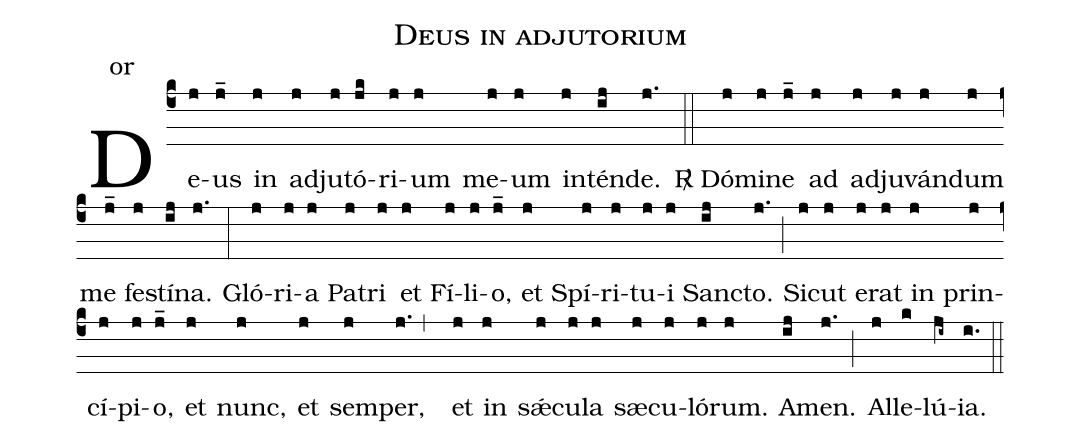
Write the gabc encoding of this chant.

name:Deus in adjutorium;
office-part:or;
%%
(c4) De(j)us(j_) in(j) ad(j)ju(j)tó(jk)ri(j)um(j) me(j)um(j) in(j)tén(ij)de.(j.) (::)
<sp>R/</sp> Dó(j)mi(j)ne(j_) ad(j) ad(j)ju(j)ván(j)dum(j) me(j_) fe(j)stí(ij)na.(j.) (:) Gló(j)ri(j)a(j) Pa(j)tri(j) et(j) Fí(j)li(j)o,(j_) et(j) Spí(j)ri(j)tu(j)i(j) Sanc(ij)to.(j.) (;) Sic(j)ut(j) e(j)rat(j) in(j) prin(j)cí(j)pi(j)o,(j_) et(j) nunc,(j) et(j) sem(j)per,(j.,) et(j) in(j) sǽ(j)cu(j)la(j) sæ(j)cu(j)ló(j)rum.(j) A(ij)men.(j.) (;) Al(j)le(k)lú(ji~){ia}.(i.) (::)
